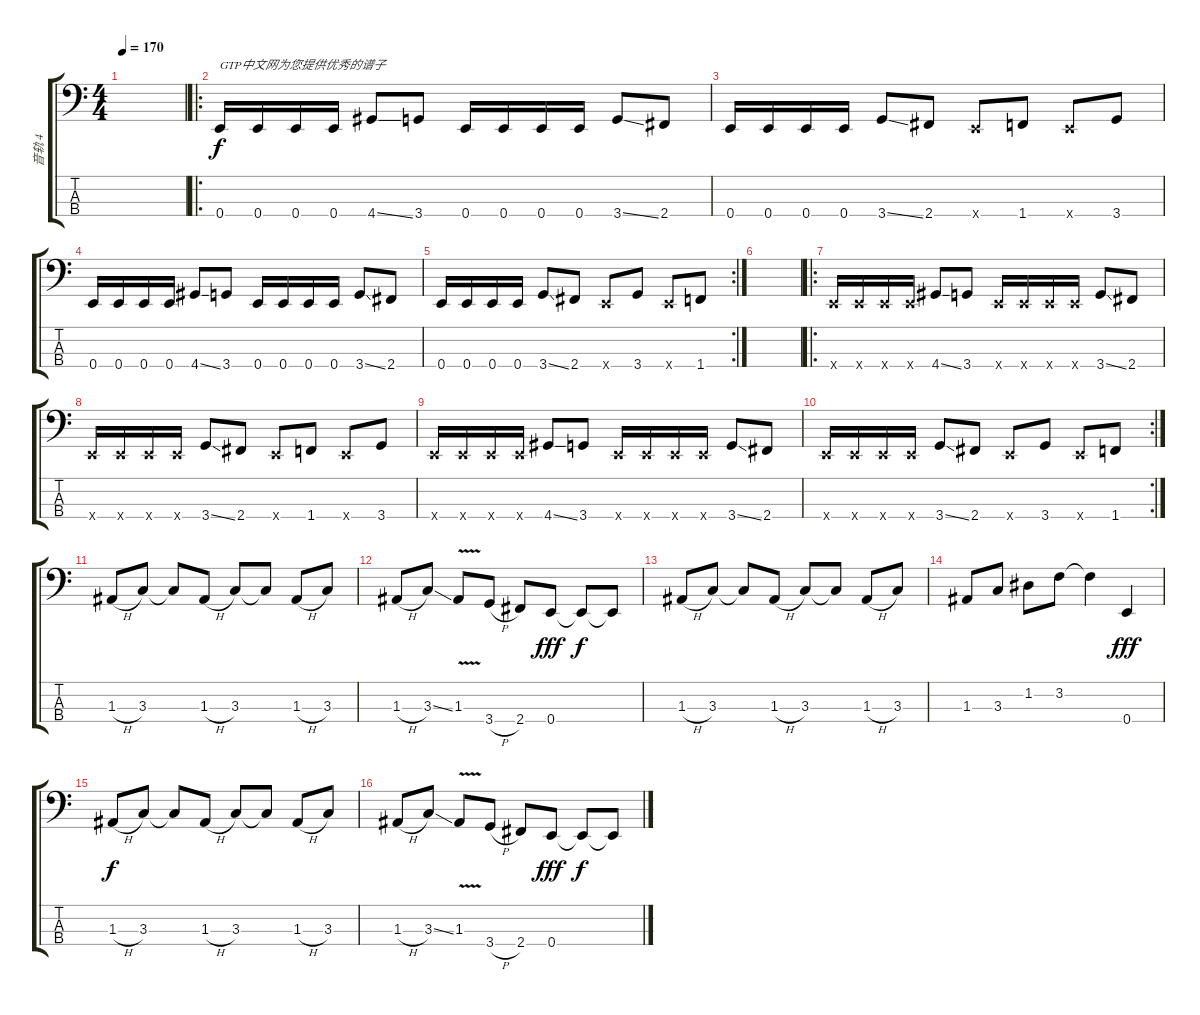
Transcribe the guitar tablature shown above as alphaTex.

\track ("音轨 4" "音轨 4") {instrument electricbasspick}
\staff {score tabs}
\tuning (G2 D2 A1 E1) {hide}
\ts (4 4)
\tempo 170
\clef f4
\ks c
|
\ro
0.4.16{txt "GTP中文网为您提供优秀的谱子"} 0.4.16 0.4.16 0.4.16 4.4{ss}.8 3.4.8 0.4.16 0.4.16 0.4.16 0.4.16 3.4{ss}.8 2.4.8 |
0.4.16 0.4.16 0.4.16 0.4.16 3.4{ss}.8 2.4.8 0.4{x}.8 1.4.8 0.4{x}.8 3.4.8 |
0.4.16 0.4.16 0.4.16 0.4.16 4.4{ss}.8 3.4.8 0.4.16 0.4.16 0.4.16 0.4.16 3.4{ss}.8 2.4.8 |
\rc 2
0.4.16 0.4.16 0.4.16 0.4.16 3.4{ss}.8 2.4.8 0.4{x}.8 3.4.8 0.4{x}.8 1.4.8 |
|
\ro
0.4{x}.16 0.4{x}.16 0.4{x}.16 0.4{x}.16 4.4{ss}.8 3.4.8 0.4{x}.16 0.4{x}.16 0.4{x}.16 0.4{x}.16 3.4{ss}.8 2.4.8 |
0.4{x}.16 0.4{x}.16 0.4{x}.16 0.4{x}.16 3.4{ss}.8 2.4.8 0.4{x}.8 1.4.8 0.4{x}.8 3.4.8 |
0.4{x}.16 0.4{x}.16 0.4{x}.16 0.4{x}.16 4.4{ss}.8 3.4.8 0.4{x}.16 0.4{x}.16 0.4{x}.16 0.4{x}.16 3.4{ss}.8 2.4.8 |
\rc 2
0.4{x}.16 0.4{x}.16 0.4{x}.16 0.4{x}.16 3.4{ss}.8 2.4.8 0.4{x}.8 3.4.8 0.4{x}.8 1.4.8 |
1.3{h}.8 3.3.8 3.3{t}.8 1.3{h}.8 3.3.8 3.3{t}.8 1.3{h}.8 3.3.8 |
1.3{h}.8 3.3{ss}.8 1.3{v}.8 3.4{h}.8 2.4.8 0.4.8{dy fff} 0.4{t}.8{dy f} 0.4{t}.8 |
1.3{h}.8 3.3.8 3.3{t}.8 1.3{h}.8 3.3.8 3.3{t}.8 1.3{h}.8 3.3.8 |
1.3.8 3.3.8 1.2.8 3.2.8 3.2{t}.4 0.4.4{dy fff} |
1.3{h}.8{dy f} 3.3.8 3.3{t}.8 1.3{h}.8 3.3.8 3.3{t}.8 1.3{h}.8 3.3.8 |
1.3{h}.8 3.3{ss}.8 1.3{v}.8 3.4{h}.8 2.4.8 0.4.8{dy fff} 0.4{t}.8{dy f} 0.4{t}.8
